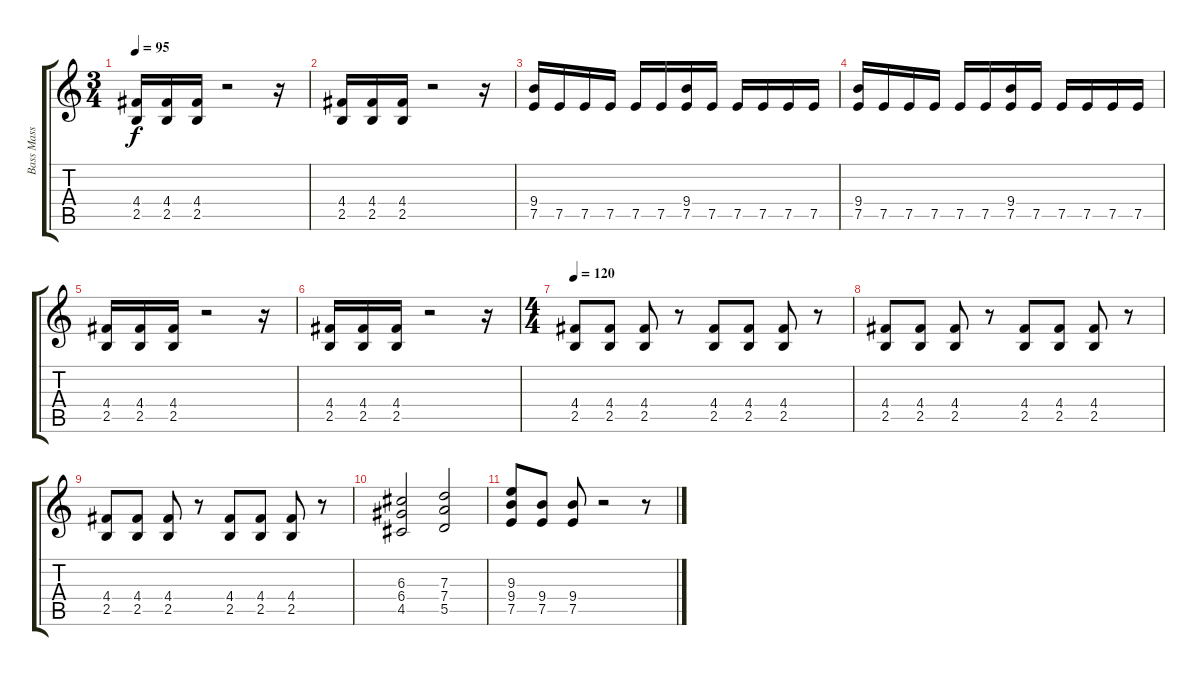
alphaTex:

\track ("Bass Mass" "Bass Mass") {instrument overdrivenguitar}
\staff {score tabs}
\tuning (E4 B3 G3 D3 A2 E2) {hide}
\ts (3 4)
\tempo 95
\clef g2
\ks c
(4.4 2.5).16{dy f} (4.4 2.5).16 (4.4 2.5).16 r.2 r.16 |
(4.4 2.5).16 (4.4 2.5).16 (4.4 2.5).16 r.2 r.16 |
(9.4 7.5).16 7.5.16 7.5.16 7.5.16 7.5.16 7.5.16 (9.4 7.5).16 7.5.16 7.5.16 7.5.16 7.5.16 7.5.16 |
(9.4 7.5).16 7.5.16 7.5.16 7.5.16 7.5.16 7.5.16 (9.4 7.5).16 7.5.16 7.5.16 7.5.16 7.5.16 7.5.16 |
(4.4 2.5).16 (4.4 2.5).16 (4.4 2.5).16 r.2 r.16 |
(4.4 2.5).16 (4.4 2.5).16 (4.4 2.5).16 r.2 r.16 |
\ts (4 4)
\tempo 120
(4.4 2.5).8 (4.4 2.5).8 (4.4 2.5).8 r.8 (4.4 2.5).8 (4.4 2.5).8 (4.4 2.5).8 r.8 |
(4.4 2.5).8 (4.4 2.5).8 (4.4 2.5).8 r.8 (4.4 2.5).8 (4.4 2.5).8 (4.4 2.5).8 r.8 |
(4.4 2.5).8 (4.4 2.5).8 (4.4 2.5).8 r.8 (4.4 2.5).8 (4.4 2.5).8 (4.4 2.5).8 r.8 |
(6.3 6.4 4.5).2 (7.3 7.4 5.5).2 |
(9.3 9.4 7.5).8 (9.4 7.5).8 (9.4 7.5).8 r.2 r.8
